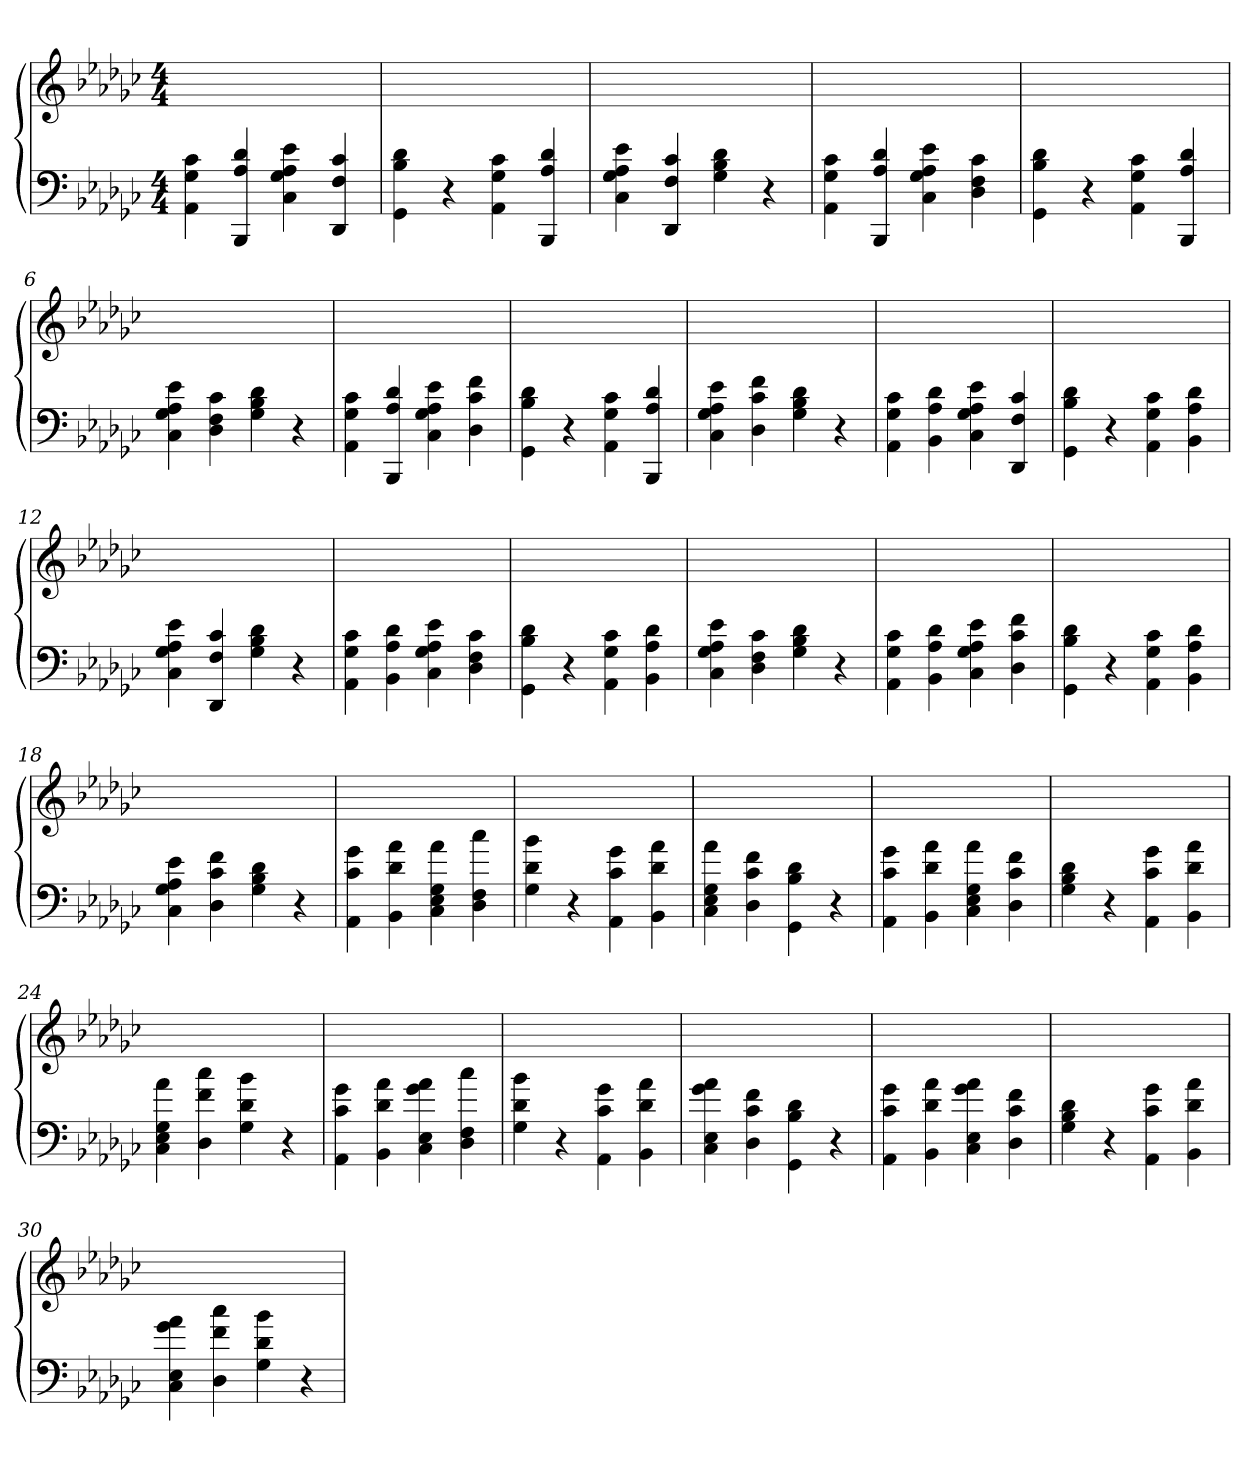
**kern	**kern
*part2	*part1
*staff2	*staff1
*clefF4	*clefG2
*k[b-e-a-d-g-c-]	*k[b-e-a-d-g-c-]
*G-:	*G-:
*M4/4	*M4/4
*MM60	*MM60
=1	=1
4AA- 4G- 4c-	1ryy
4BBB- 4A- 4d-	.
4C- 4G- 4A- 4e-	.
4DD- 4F 4c-	.
=2	=2
4GG- 4B- 4d-	1ryy
4r	.
4AA- 4G- 4c-	.
4BBB- 4A- 4d-	.
=3	=3
4C- 4G- 4A- 4e-	1ryy
4DD- 4F 4c-	.
4G- 4B- 4d-	.
4r	.
=4	=4
4AA- 4G- 4c-	1ryy
4BBB- 4A- 4d-	.
4C- 4G- 4A- 4e-	.
4D- 4F 4c-	.
=5	=5
4GG- 4B- 4d-	1ryy
4r	.
4AA- 4G- 4c-	.
4BBB- 4A- 4d-	.
=6	=6
4C- 4G- 4A- 4e-	1ryy
4D- 4F 4c-	.
4G- 4B- 4d-	.
4r	.
=7	=7
4AA- 4G- 4c-	1ryy
4BBB- 4A- 4d-	.
4C- 4G- 4A- 4e-	.
4D- 4c- 4f	.
=8	=8
4GG- 4B- 4d-	1ryy
4r	.
4AA- 4G- 4c-	.
4BBB- 4A- 4d-	.
=9	=9
4C- 4G- 4A- 4e-	1ryy
4D- 4c- 4f	.
4G- 4B- 4d-	.
4r	.
=10	=10
4AA- 4G- 4c-	1ryy
4BB- 4A- 4d-	.
4C- 4G- 4A- 4e-	.
4DD- 4F 4c-	.
=11	=11
4GG- 4B- 4d-	1ryy
4r	.
4AA- 4G- 4c-	.
4BB- 4A- 4d-	.
=12	=12
4C- 4G- 4A- 4e-	1ryy
4DD- 4F 4c-	.
4G- 4B- 4d-	.
4r	.
=13	=13
4AA- 4G- 4c-	1ryy
4BB- 4A- 4d-	.
4C- 4G- 4A- 4e-	.
4D- 4F 4c-	.
=14	=14
4GG- 4B- 4d-	1ryy
4r	.
4AA- 4G- 4c-	.
4BB- 4A- 4d-	.
=15	=15
4C- 4G- 4A- 4e-	1ryy
4D- 4F 4c-	.
4G- 4B- 4d-	.
4r	.
=16	=16
4AA- 4G- 4c-	1ryy
4BB- 4A- 4d-	.
4C- 4G- 4A- 4e-	.
4D- 4c- 4f	.
=17	=17
4GG- 4B- 4d-	1ryy
4r	.
4AA- 4G- 4c-	.
4BB- 4A- 4d-	.
=18	=18
4C- 4G- 4A- 4e-	1ryy
4D- 4c- 4f	.
4G- 4B- 4d-	.
4r	.
=19	=19
4AA- 4c- 4g-	1ryy
4BB- 4d- 4a-	.
4C- 4E- 4G- 4a-	.
4D- 4F 4cc-	.
=20	=20
4G- 4d- 4b-	1ryy
4r	.
4AA- 4c- 4g-	.
4BB- 4d- 4a-	.
=21	=21
4C- 4E- 4G- 4a-	1ryy
4D- 4c- 4f	.
4GG- 4B- 4d-	.
4r	.
=22	=22
4AA- 4c- 4g-	1ryy
4BB- 4d- 4a-	.
4C- 4E- 4G- 4a-	.
4D- 4c- 4f	.
=23	=23
4G- 4B- 4d-	1ryy
4r	.
4AA- 4c- 4g-	.
4BB- 4d- 4a-	.
=24	=24
4C- 4E- 4G- 4a-	1ryy
4D- 4f 4cc-	.
4G- 4d- 4b-	.
4r	.
=25	=25
4AA- 4c- 4g-	1ryy
4BB- 4d- 4a-	.
4C- 4E- 4g- 4a-	.
4D- 4F 4cc-	.
=26	=26
4G- 4d- 4b-	1ryy
4r	.
4AA- 4c- 4g-	.
4BB- 4d- 4a-	.
=27	=27
4C- 4E- 4g- 4a-	1ryy
4D- 4c- 4f	.
4GG- 4B- 4d-	.
4r	.
=28	=28
4AA- 4c- 4g-	1ryy
4BB- 4d- 4a-	.
4C- 4E- 4g- 4a-	.
4D- 4c- 4f	.
=29	=29
4G- 4B- 4d-	1ryy
4r	.
4AA- 4c- 4g-	.
4BB- 4d- 4a-	.
=30	=30
4C- 4E- 4g- 4a-	1ryy
4D- 4f 4cc-	.
4G- 4d- 4b-	.
4r	.
=	=
*-	*-
